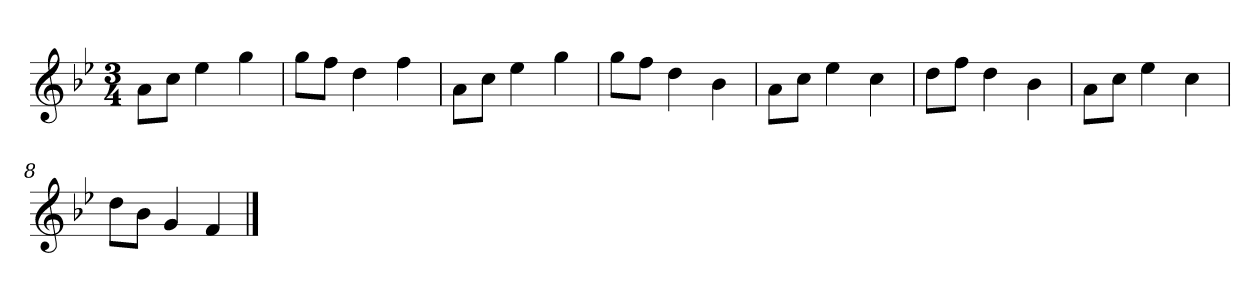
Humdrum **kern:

**kern
*part1
*staff1
*clefG2
*k[b-e-]
*B-:
*M3/4
=
8a\L
8cc\J
4ee-
4gg
=2
8gg\L
8ff\J
4dd
4ff
=3
8a\L
8cc\J
4ee-
4gg
=4
8gg\L
8ff\J
4dd
4b-
=5y
8a\L
8cc\J
4ee-
4cc
=6
8dd\L
8ff\J
4dd
4b-
=7
8a\L
8cc\J
4ee-
4cc
=8
8dd\L
8b-\J
4g
4f
==
*-
